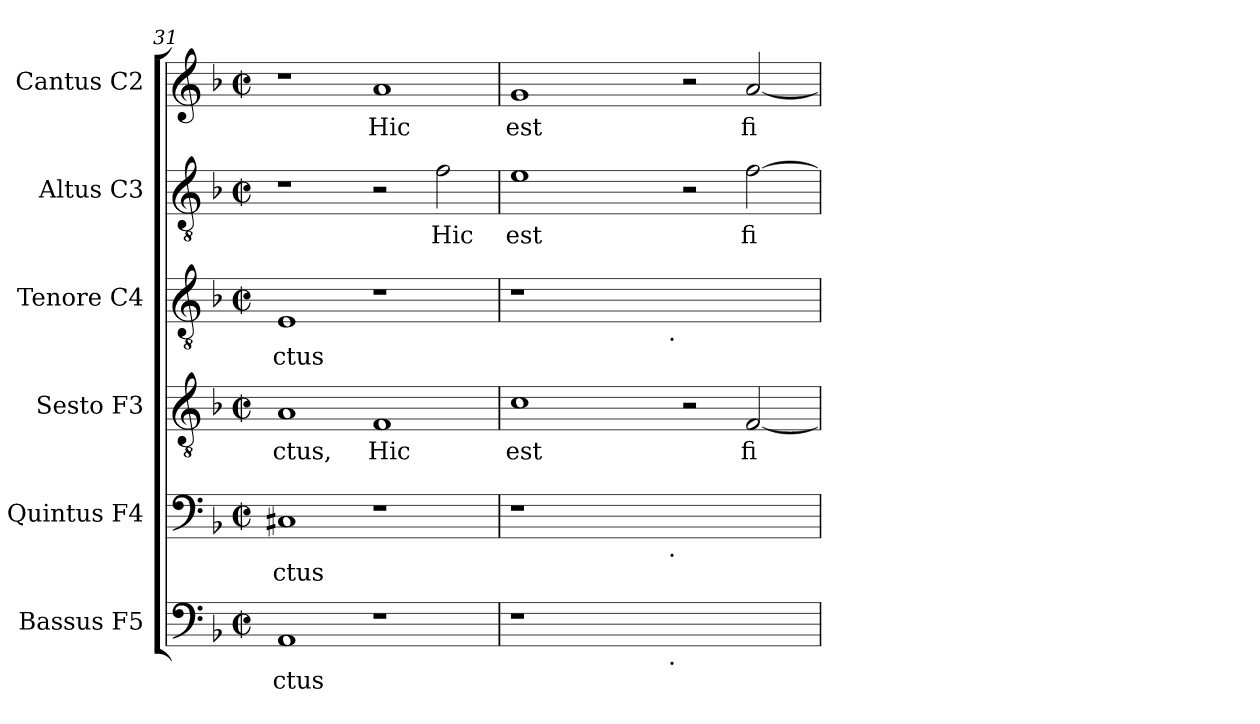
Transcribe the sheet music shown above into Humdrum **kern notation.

**kern	**text	**kern	**text	**kern	**text	**kern	**text	**kern	**text	**kern	**text
*part6	*part6	*part5	*part5	*part4	*part4	*part3	*part3	*part2	*part2	*part1	*part1
*staff6	*staff6	*staff5	*staff5	*staff4	*staff4	*staff3	*staff3	*staff2	*staff2	*staff1	*staff1
*I"Bassus  F5	*	*I"Quintus  F4	*	*I"Sesto  F3	*	*I"Tenore  C4	*	*I"Altus  C3	*	*I"Cantus  C2	*
*clefF4	*	*clefF4	*	*clefGv2	*	*clefGv2	*	*clefGv2	*	*clefG2	*
*k[b-]	*	*k[b-]	*	*k[b-]	*	*k[b-]	*	*k[b-]	*	*k[b-]	*
*F:	*	*F:	*	*F:	*	*F:	*	*F:	*	*F:	*
*M2/2	*	*M2/2	*	*M2/2	*	*M2/2	*	*M2/2	*	*M2/2	*
*met(c|)	*	*met(c|)	*	*met(c|)	*	*met(c|)	*	*met(c|)	*	*met(c|)	*
=31	=31	=31	=31	=31	=31	=31	=31	=31	=31	=31	=31
!	!LO:LY:b:cj	!	!LO:LY:b:cj	!	!LO:LY:b:cj	!	!LO:LY:b:cj	!	!	!	!
1AA	-ctus	1C#X	-ctus	1A	-ctus,	1E	-ctus	1r	.	1r	.
!	!	!	!	!	!LO:LY:b:cj	!	!	!	!	!	!LO:LY:b:cj
1r	.	1r	.	1F	Hic	1r	.	2r	.	1a	Hic
!	!	!	!	!	!	!	!	!	!LO:LY:b:cj	!	!
.	.	.	.	.	.	.	.	2f\	Hic	.	.
=32	=32	=32	=32	=32	=32	=32	=32	=32	=32	=32	=32
!	!	!	!	!	!LO:LY:b:cj	!	!	!	!LO:LY:b:cj	!	!LO:LY:b:cj
*^	*	*^	*	*	*	*^	*	*	*	*	*
1r	2ryy	.	1r	2ryy	.	1c	est	1r	2ryy	.	1e	est	1g	est
.	4ryy	.	.	4ryy	.	.	.	.	4ryy	.	.	.	.	.
.	8ryy	.	.	8ryy	.	.	.	.	8ryy	.	.	.	.	.
.	16ryy	.	.	16ryy	.	.	.	.	16ryy	.	.	.	.	.
.	64ryy	.	.	64ryy	.	.	.	.	64ryy	.	.	.	.	.
!	!	!	!	!	!	!	!	!	!LO:TX:b:t=.	!	!	!	!	!
!	!	!	!	!LO:TX:b:t=.	!	!	!	!	!	!	!	!	!	!
!	!LO:TX:b:t=.	!	!	!	!	!	!	!	!	!	!	!	!	!
.	1ryy	.	.	1ryy	.	.	.	.	1ryy	.	.	.	.	.
1ryy	.	.	1ryy	.	.	2r	.	1ryy	.	.	2r	.	2r	.
!	!	!	!	!	!	!	!LO:LY:b:cj	!	!	!	!	!LO:LY:b:cj	!	!LO:LY:b:cj
.	.	.	.	.	.	[<2F/	fi-	.	.	.	[>2f\	fi-	[<2a/	fi-
.	32.ryy	.	.	32.ryy	.	.	.	.	32.ryy	.	.	.	.	.
*v	*v	*	*	*	*	*	*	*v	*v	*	*	*	*	*
*	*	*v	*v	*	*	*	*	*	*	*	*	*
=	=	=	=	=	=	=	=	=	=	=	=
*-	*-	*-	*-	*-	*-	*-	*-	*-	*-	*-	*-
